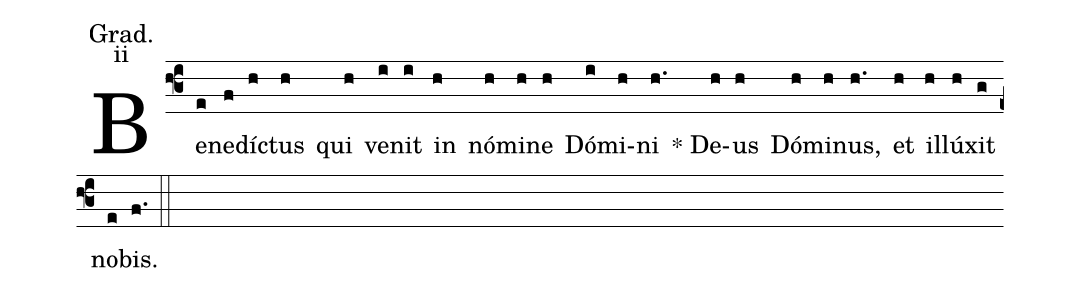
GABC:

office-part: Graduale;
mode: 2;
annotation: Grad.;
annotation: ii;
%%
(f3)Be(e)ne(f)dí(h)ctus(h) qui(h) ve(i)nit(i) in(h) nó(h)mi(h)ne(h) Dó(i)mi(h)ni(h.) * De(h)us(h) Dó(h)mi(h)nus,(h.) et(h) il(h)lú(h)xit(g) no(e)bis.(f.) (::)
